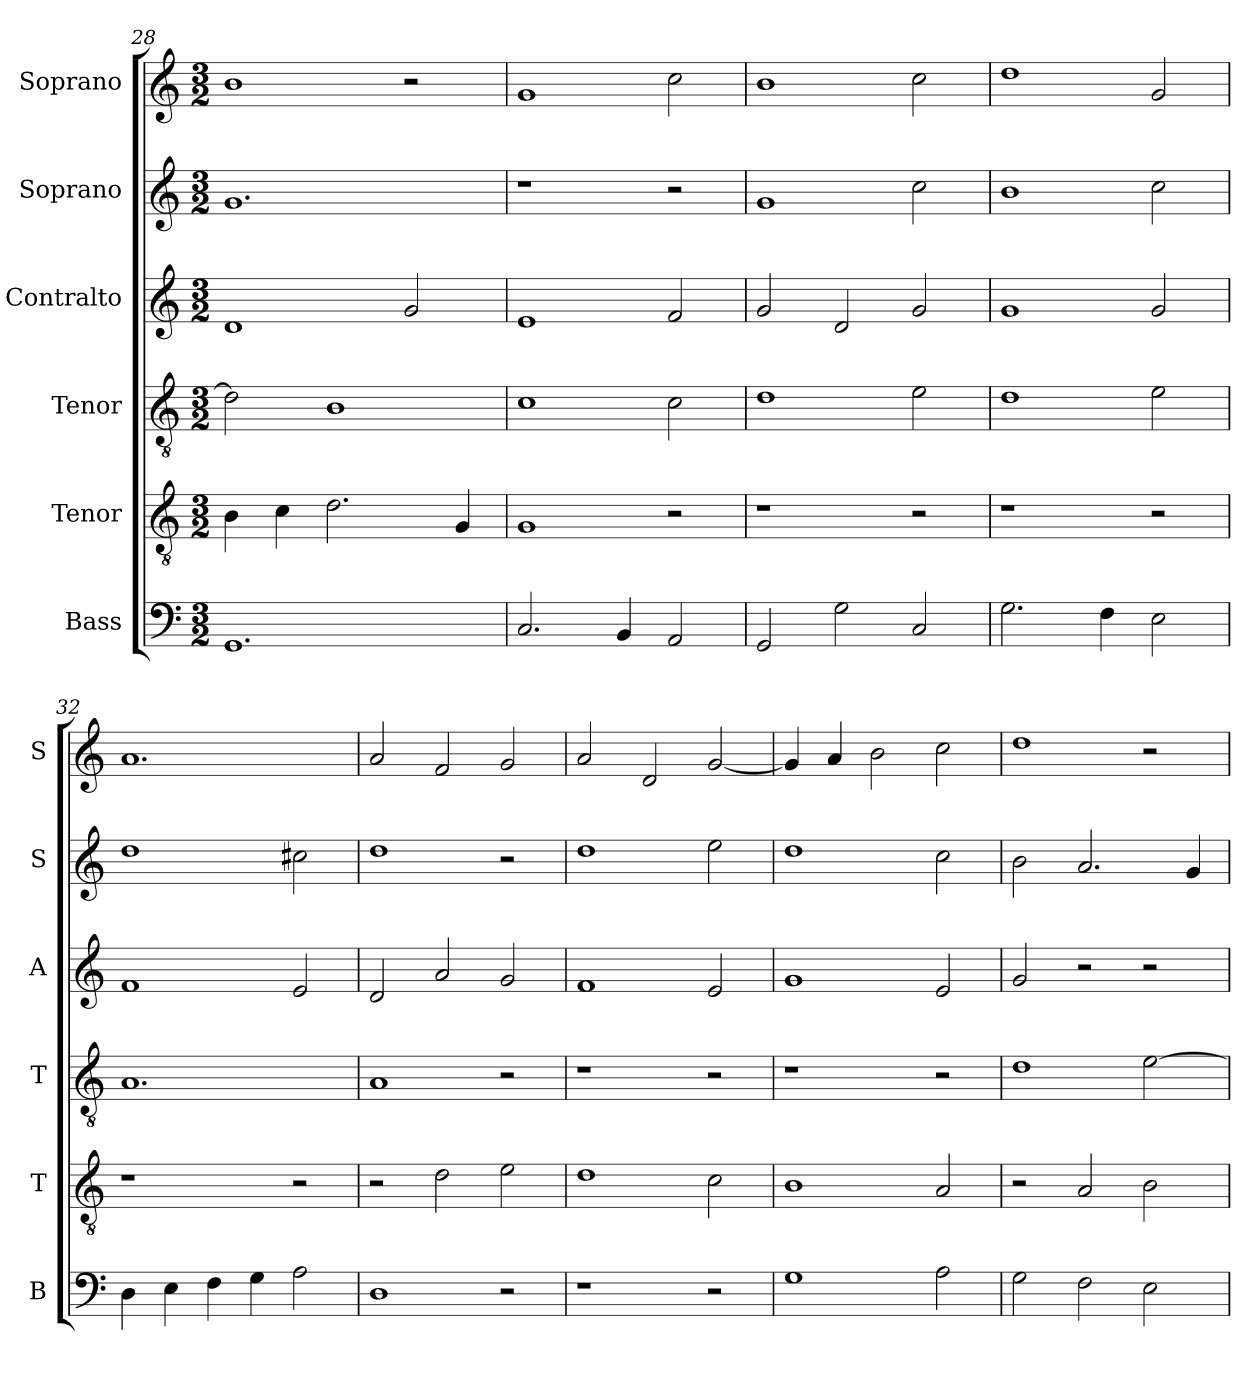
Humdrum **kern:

**kern	**kern	**kern	**kern	**kern	**kern
*part6	*part5	*part4	*part3	*part2	*part1
*staff6	*staff5	*staff4	*staff3	*staff2	*staff1
*I"Bass	*I"Tenor	*I"Tenor	*I"Contralto	*I"Soprano	*I"Soprano
*I'B	*I'T	*I'T	*I'A	*I'S	*I'S
*clefF4	*clefGv2	*clefGv2	*clefG2	*clefG2	*clefG2
*k[]	*k[]	*k[]	*k[]	*k[]	*k[]
*G:mix	*G:mix	*G:mix	*G:mix	*G:mix	*G:mix
*M3/2	*M3/2	*M3/2	*M3/2	*M3/2	*M3/2
=28	=28	=28	=28	=28	=28
1.GG	4B	2d]	1d	1.g	1b
.	4c	.	.	.	.
.	2.d	1B	.	.	.
.	.	.	2g	.	2r
.	4G	.	.	.	.
=29	=29	=29	=29	=29	=29
2.C	1G	1c	1e	1r	1g
4BB	.	.	.	.	.
2AA	2r	2c	2f	2r	2cc
=30	=30	=30	=30	=30	=30
2GG	1r	1d	2g	1g	1b
2G	.	.	2d	.	.
2C	2r	2e	2g	2cc	2cc
=31	=31	=31	=31	=31	=31
2.G	1r	1d	1g	1b	1dd
4F	.	.	.	.	.
2E	2r	2e	2g	2cc	2g
=32	=32	=32	=32	=32	=32
4D	1r	1.A	1f	1dd	1.a
4E	.	.	.	.	.
4F	.	.	.	.	.
4G	.	.	.	.	.
2A	2r	.	2e	2cc#X	.
=33	=33	=33	=33	=33	=33
1D	2r	1A	2d	1dd	2a
.	2d	.	2a	.	2f
2r	2e	2r	2g	2r	2g
=34	=34	=34	=34	=34	=34
1r	1d	1r	1f	1dd	2a
.	.	.	.	.	2d
2r	2c	2r	2e	2ee	[2g
=35	=35	=35	=35	=35	=35
1G	1B	1r	1g	1dd	4g]
.	.	.	.	.	4a
.	.	.	.	.	2b
2A	2A	2r	2e	2cc	2cc
=36	=36	=36	=36	=36	=36
2G	2r	1d	2g	2b	1dd
2F	2A	.	2r	2.a	.
2E	2B	[2e	2r	.	2r
.	.	.	.	4g	.
=	=	=	=	=	=
*-	*-	*-	*-	*-	*-
